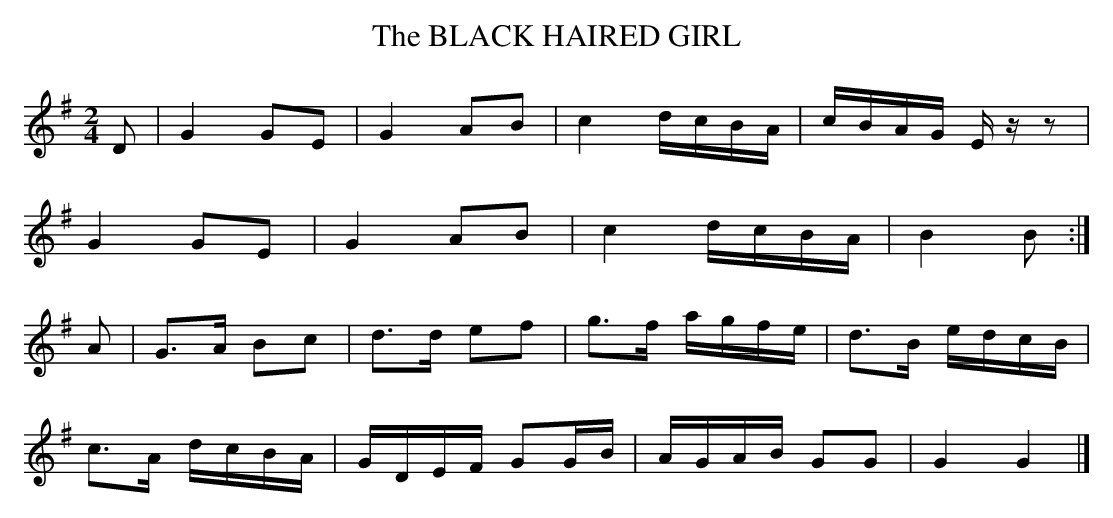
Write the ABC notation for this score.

X:1
T:BLACK HAIRED GIRL, The
Y:"moderate"
M:2/4
L:1/16
K:G
D2|G4G2E2|G4A2B2|c4dcBA|cBAG Ezz2|
G4G2E2|G4A2B2|c4dcBA|B4B2:|
A2|G3A B2c2|d3d e2f2|g3f agfe|d3B edcB|
c3A dcBA|GDEF G2GB|AGAB G2G2|G4G4|]
